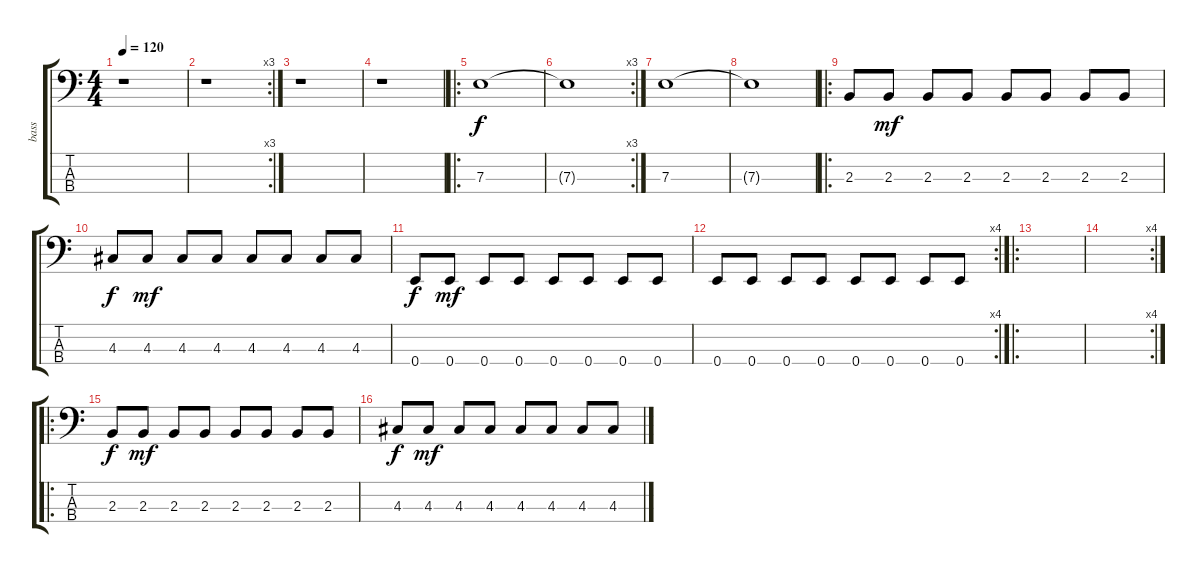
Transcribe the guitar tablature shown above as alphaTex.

\track ("bass" "bass") {instrument electricbassfinger}
\staff {score tabs}
\tuning (G2 D2 A1 E1) {hide}
\ts (4 4)
\tempo 120
\clef f4
\ks c
r.1{dy f instrument electricbassfinger} |
\rc 3
r.1 |
r.1 |
r.1 |
\ro
7.3.1 |
\rc 3
7.3{t}.1 |
7.3.1 |
7.3{t}.1 |
\ro
2.3.8 2.3.8{dy mf} 2.3.8 2.3.8 2.3.8 2.3.8 2.3.8 2.3.8 |
4.3.8{dy f} 4.3.8{dy mf} 4.3.8 4.3.8 4.3.8 4.3.8 4.3.8 4.3.8 |
0.4.8{dy f} 0.4.8{dy mf} 0.4.8 0.4.8 0.4.8 0.4.8 0.4.8 0.4.8 |
\rc 4
0.4.8 0.4.8 0.4.8 0.4.8 0.4.8 0.4.8 0.4.8 0.4.8 |
\ro
|
\rc 4
|
\ro
2.3.8{dy f} 2.3.8{dy mf} 2.3.8 2.3.8 2.3.8 2.3.8 2.3.8 2.3.8 |
4.3.8{dy f} 4.3.8{dy mf} 4.3.8 4.3.8 4.3.8 4.3.8 4.3.8 4.3.8
